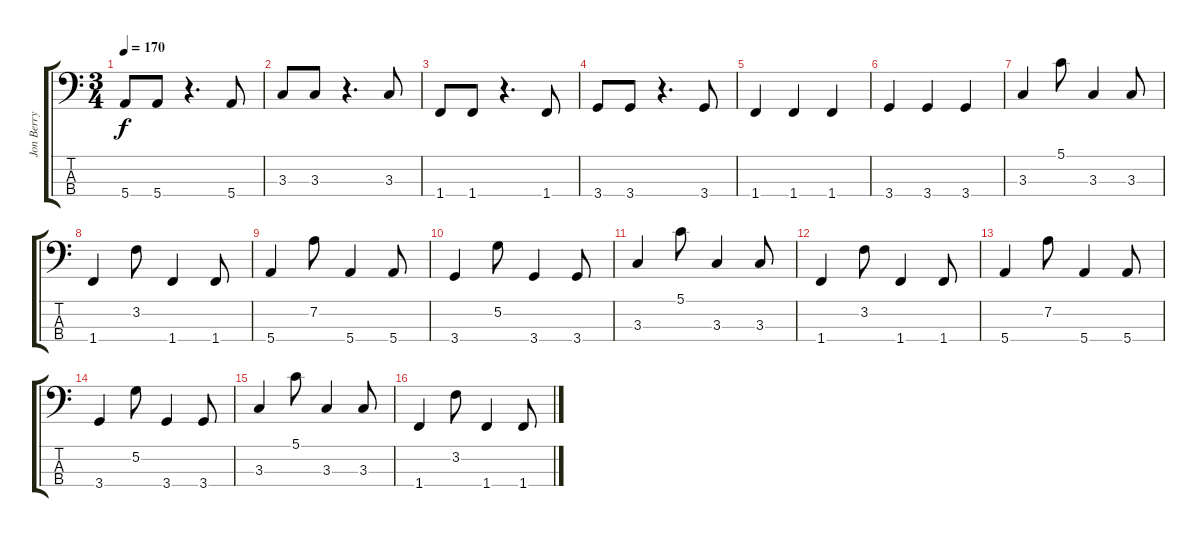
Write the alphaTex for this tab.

\track ("Jon Berry" "Jon Berry") {instrument electricbasspick}
\staff {score tabs}
\tuning (G2 D2 A1 E1) {hide}
\ts (3 4)
\tempo 170
\clef f4
\ks c
5.4.8{dy f} 5.4.8 r.4{d} 5.4.8 |
3.3.8 3.3.8 r.4{d} 3.3.8 |
1.4.8 1.4.8 r.4{d} 1.4.8 |
3.4.8 3.4.8 r.4{d} 3.4.8 |
1.4.4 1.4.4 1.4.4 |
3.4.4 3.4.4 3.4.4 |
3.3.4 5.1.8 3.3.4 3.3.8 |
1.4.4 3.2.8 1.4.4 1.4.8 |
5.4.4 7.2.8 5.4.4 5.4.8 |
3.4.4 5.2.8 3.4.4 3.4.8 |
3.3.4 5.1.8 3.3.4 3.3.8 |
1.4.4 3.2.8 1.4.4 1.4.8 |
5.4.4 7.2.8 5.4.4 5.4.8 |
3.4.4 5.2.8 3.4.4 3.4.8 |
3.3.4 5.1.8 3.3.4 3.3.8 |
1.4.4 3.2.8 1.4.4 1.4.8
